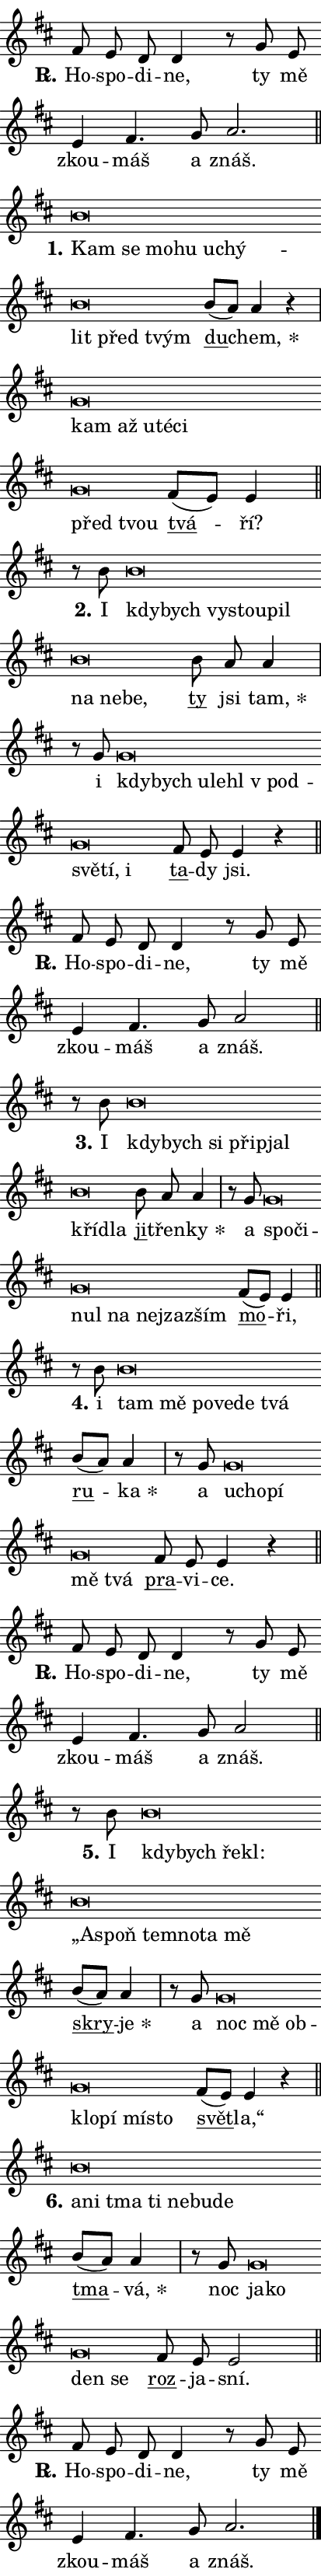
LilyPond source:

\version "2.22.1"
\header { tagline = "" }
\paper {
  indent = 0\cm
  top-margin = 0\cm
  right-margin = 0\cm
  bottom-margin = 0\cm
  left-margin = 0\cm
  paper-width = 7\cm
  page-breaking = #ly:one-page-breaking
  system-system-spacing.basic-distance = #11
  score-system-spacing.basic-distance = #11
  ragged-last = ##f
}


%% Author: Thomas Morley
%% https://lists.gnu.org/archive/html/lilypond-user/2020-05/msg00002.html
#(define (line-position grob)
"Returns position of @var[grob} in current system:
   @code{'start}, if at first time-step
   @code{'end}, if at last time-step
   @code{'middle} otherwise
"
  (let* ((col (ly:item-get-column grob))
         (ln (ly:grob-object col 'left-neighbor))
         (rn (ly:grob-object col 'right-neighbor))
         (col-to-check-left (if (ly:grob? ln) ln col))
         (col-to-check-right (if (ly:grob? rn) rn col))
         (break-dir-left
           (and
             (ly:grob-property col-to-check-left 'non-musical #f)
             (ly:item-break-dir col-to-check-left)))
         (break-dir-right
           (and
             (ly:grob-property col-to-check-right 'non-musical #f)
             (ly:item-break-dir col-to-check-right))))
        (cond ((eqv? 1 break-dir-left) 'start)
              ((eqv? -1 break-dir-right) 'end)
              (else 'middle))))

#(define (tranparent-at-line-position vctor)
  (lambda (grob)
  "Relying on @code{line-position} select the relevant enry from @var{vctor}.
Used to determine transparency,"
    (case (line-position grob)
      ((end) (not (vector-ref vctor 0)))
      ((middle) (not (vector-ref vctor 1)))
      ((start) (not (vector-ref vctor 2))))))

noteHeadBreakVisibility =
#(define-music-function (break-visibility)(vector?)
"Makes @code{NoteHead}s transparent relying on @var{break-visibility}"
#{
  \override NoteHead.transparent =
    #(tranparent-at-line-position break-visibility)
#})

#(define delete-ledgers-for-transparent-note-heads
  (lambda (grob)
    "Reads whether a @code{NoteHead} is transparent.
If so this @code{NoteHead} is removed from @code{'note-heads} from
@var{grob}, which is supposed to be @code{LedgerLineSpanner}.
As a result ledgers are not printed for this @code{NoteHead}"
    (let* ((nhds-array (ly:grob-object grob 'note-heads))
           (nhds-list
             (if (ly:grob-array? nhds-array)
                 (ly:grob-array->list nhds-array)
                 '()))
           ;; Relies on the transparent-property being done before
           ;; Staff.LedgerLineSpanner.after-line-breaking is executed.
           ;; This is fragile ...
           (to-keep
             (remove
               (lambda (nhd)
                 (ly:grob-property nhd 'transparent #f))
               nhds-list)))
      ;; TODO find a better method to iterate over grob-arrays, similiar
      ;; to filter/remove etc for lists
      ;; For now rebuilt from scratch
      (set! (ly:grob-object grob 'note-heads)  '())
      (for-each
        (lambda (nhd)
          (ly:pointer-group-interface::add-grob grob 'note-heads nhd))
        to-keep))))

hideNotes = {
  \noteHeadBreakVisibility #begin-of-line-visible
}
unHideNotes = {
  \noteHeadBreakVisibility #all-visible
}

% work-around for resetting accidentals
% https://lilypond.org/doc/v2.23/Documentation/notation/displaying-rhythms#unmetered-music
cadenzaMeasure = {
  \cadenzaOff
  \partial 1024 s1024
  \cadenzaOn
}

#(define-markup-command (accent layout props text) (markup?)
  "Underline accented syllable"
  (interpret-markup layout props
    #{\markup \override #'(offset . 4.3) \underline { #text }#}))

responsum = \markup \concat {
  "R" \hspace #-1.05 \path #0.1 #'((moveto 0 0.07) (lineto 0.9 0.8)) \hspace #0.05 "."
}

\layout {
    \context {
        \Staff
        \remove "Time_signature_engraver"
        \override LedgerLineSpanner.after-line-breaking = #delete-ledgers-for-transparent-note-heads
    }
    \context {
        \Voice {
            \override NoteHead.output-attributes = #'((class . "notehead"))
            \override Hairpin.height = #0.55
        }
    }
    \context {
        \Lyrics {
            \override StanzaNumber.output-attributes = #'((class . "stanzanumber"))
            \override LyricSpace.minimum-distance = #0.9
            \override LyricText.font-name = #"TeX Gyre Schola"
            \override LyricText.font-size = 1
            \override StanzaNumber.font-name = #"TeX Gyre Schola Bold"
            \override StanzaNumber.font-size = 1
        }
    }
}

% magnetic-lyrics.ily
%
%   written by
%     Jean Abou Samra <jean@abou-samra.fr>
%     Werner Lemberg <wl@gnu.org>
%
%   adapted by
%     Jiri Hon <jiri.hon@gmail.com>
%
% Version 2022-Apr-15

% https://www.mail-archive.com/lilypond-user@gnu.org/msg149350.html

#(define (Left_hyphen_pointer_engraver context)
   "Collect syllable-hyphen-syllable occurrences in lyrics and store
them in properties.  This engraver only looks to the left.  For
example, if the lyrics input is @code{foo -- bar}, it does the
following.

@itemize @bullet
@item
Set the @code{text} property of the @code{LyricHyphen} grob between
@q{foo} and @q{bar} to @code{foo}.

@item
Set the @code{left-hyphen} property of the @code{LyricText} grob with
text @q{foo} to the @code{LyricHyphen} grob between @q{foo} and
@q{bar}.
@end itemize

Use this auxiliary engraver in combination with the
@code{lyric-@/text::@/apply-@/magnetic-@/offset!} hook."
   (let ((hyphen #f)
         (text #f))
     (make-engraver
      (acknowledgers
       ((lyric-syllable-interface engraver grob source-engraver)
        (set! text grob)))
      (end-acknowledgers
       ((lyric-hyphen-interface engraver grob source-engraver)
        ;(when (not (grob::has-interface grob 'lyric-space-interface))
          (set! hyphen grob)));)
      ((stop-translation-timestep engraver)
       (when (and text hyphen)
         (ly:grob-set-object! text 'left-hyphen hyphen))
       (set! text #f)
       (set! hyphen #f)))))

#(define (lyric-text::apply-magnetic-offset! grob)
   "If the space between two syllables is less than the value in
property @code{LyricText@/.details@/.squash-threshold}, move the right
syllable to the left so that it gets concatenated with the left
syllable.

Use this function as a hook for
@code{LyricText@/.after-@/line-@/breaking} if the
@code{Left_@/hyphen_@/pointer_@/engraver} is active."
   (let ((hyphen (ly:grob-object grob 'left-hyphen #f)))
     (when hyphen
       (let ((left-text (ly:spanner-bound hyphen LEFT)))
         (when (grob::has-interface left-text 'lyric-syllable-interface)
           (let* ((common (ly:grob-common-refpoint grob left-text X))
                  (this-x-ext (ly:grob-extent grob common X))
                  (left-x-ext
                   (begin
                     ;; Trigger magnetism for left-text.
                     (ly:grob-property left-text 'after-line-breaking)
                     (ly:grob-extent left-text common X)))
                  ;; `delta` is the gap width between two syllables.
                  (delta (- (interval-start this-x-ext)
                            (interval-end left-x-ext)))
                  (details (ly:grob-property grob 'details))
                  (threshold (assoc-get 'squash-threshold details 0.2)))
             (when (< delta threshold)
               (let* (;; We have to manipulate the input text so that
                      ;; ligatures crossing syllable boundaries are not
                      ;; disabled.  For languages based on the Latin
                      ;; script this is essentially a beautification.
                      ;; However, for non-Western scripts it can be a
                      ;; necessity.
                      (lt (ly:grob-property left-text 'text))
                      (rt (ly:grob-property grob 'text))
                      (is-space (grob::has-interface hyphen 'lyric-space-interface))
                      (space (if is-space " " ""))
                      (space-markup (grob-interpret-markup grob " "))
                      (space-size (interval-length (ly:stencil-extent space-markup X)))
                      (extra-delta (if is-space space-size 0))
                      ;; Append new syllable.
                      (ltrt-space (if (and (string? lt) (string? rt))
                                (string-append lt space rt)
                                (make-concat-markup (list lt space rt))))
                      ;; Right-align `ltrt` to the right side.
                      (ltrt-space-markup (grob-interpret-markup
                               grob
                               (make-translate-markup
                                (cons (interval-length this-x-ext) 0)
                                (make-right-align-markup ltrt-space)))))
                 (begin
                   ;; Don't print `left-text`.
                   (ly:grob-set-property! left-text 'stencil #f)
                   ;; Set text and stencil (which holds all collected
                   ;; syllables so far) and shift it to the left.
                   (ly:grob-set-property! grob 'text ltrt-space)
                   (ly:grob-set-property! grob 'stencil ltrt-space-markup)
                   (ly:grob-translate-axis! grob (- (- delta extra-delta)) X))))))))))


#(define (lyric-hyphen::displace-bounds-first grob)
   ;; Make very sure this callback isn't triggered too early.
   (let ((left (ly:spanner-bound grob LEFT))
         (right (ly:spanner-bound grob RIGHT)))
     (ly:grob-property left 'after-line-breaking)
     (ly:grob-property right 'after-line-breaking)
     (ly:lyric-hyphen::print grob)))

squashThreshold = #0.4

\layout {
  \context {
    \Lyrics
    \consists #Left_hyphen_pointer_engraver
    \override LyricText.after-line-breaking =
      #lyric-text::apply-magnetic-offset!
    \override LyricHyphen.stencil = #lyric-hyphen::displace-bounds-first
    \override LyricText.details.squash-threshold = \squashThreshold
    \override LyricHyphen.minimum-distance = 0
    \override LyricHyphen.minimum-length = \squashThreshold
  }
}

squash = \override LyricText.details.squash-threshold = 9999
unSquash = \override LyricText.details.squash-threshold = \squashThreshold

left = \override LyricText.self-alignment-X = #LEFT
unLeft = \revert LyricText.self-alignment-X

starOffset = #(lambda (grob) 
                (let ((x_offset (ly:self-alignment-interface::aligned-on-x-parent grob)))
                  (if (= x_offset 0) 0 (+ x_offset 1.2))))

star = #(define-music-function (syllable)(string?)
"Append star separator at the end of a syllable"
#{
  \once \override LyricText.X-offset = #starOffset
  \lyricmode { \markup {
    #syllable
    \override #'((font-name . "TeX Gyre Schola Bold")) \hspace #0.2 \lower #0.65 \larger "*"
  } }
#})

starAccent = #(define-music-function (syllable)(string?)
"Append star separator at the end of a syllable and make accent"
#{
  \once \override LyricText.X-offset = #starOffset
  \lyricmode { \markup {
    \accent #syllable
    \override #'((font-name . "TeX Gyre Schola Bold")) \hspace #0.2 \lower #0.65 \larger "*"
  } }
#})

breath = #(define-music-function (syllable)(string?)
"Append breathing indicator at the end of a syllable"
#{
  \lyricmode { \markup { #syllable "+" } }
#})

optionalBreath = #(define-music-function (syllable)(string?)
"Append optional breathing indicator at the end of a syllable"
#{
  \lyricmode { \markup { #syllable "(+)" } }
#})


\score {
    <<
        \new Voice = "melody" { \cadenzaOn \key d \major \relative { fis'8 e d d4 r8 \bar "" g e \bar "" e4 fis4. g8 a2. \cadenzaMeasure \bar "||" \break }
\relative { b'\breve*1/16 \hideNotes \breve*1/16 \bar "" \breve*1/16 \bar "" \breve*1/16 \bar "" \breve*1/16 \bar "" \breve*1/16 \bar "" \breve*1/16 \bar "" \breve*1/16 \breve*1/16 \bar "" \unHideNotes \bar "" b8[( a)] a4 r \cadenzaMeasure \bar "|" g\breve*1/16 \hideNotes \breve*1/16 \bar "" \breve*1/16 \bar "" \breve*1/16 \bar "" \breve*1/16 \bar "" \breve*1/16 \breve*1/16 \bar "" \unHideNotes \bar "" fis8[( e)] e4 \cadenzaMeasure \bar "||" \break }
\relative { r8 b'8 b\breve*1/16 \hideNotes \breve*1/16 \bar "" \breve*1/16 \bar "" \breve*1/16 \bar "" \breve*1/16 \bar "" \breve*1/16 \bar "" \breve*1/16 \breve*1/16 \bar "" \unHideNotes \bar "" b8 a a4 \cadenzaMeasure \bar "|" r8 g8 g\breve*1/16 \hideNotes \breve*1/16 \bar "" \breve*1/16 \bar "" \breve*1/16 \bar "" \breve*1/16 \bar "" \breve*1/16 \bar "" \breve*1/16 \breve*1/16 \bar "" \unHideNotes \bar "" fis8 e e4 r \cadenzaMeasure \bar "||" \break }
\relative { fis'8 e d d4 r8 \bar "" g e \bar "" e4 fis4. g8 a2 \cadenzaMeasure \bar "||" \break }
\relative { r8 b'8 b\breve*1/16 \hideNotes \breve*1/16 \bar "" \breve*1/16 \bar "" \breve*1/16 \bar "" \breve*1/16 \bar "" \breve*1/16 \breve*1/16 \bar "" \unHideNotes \bar "" b8 a a4 \cadenzaMeasure \bar "|" r8 g8 g\breve*1/16 \hideNotes \breve*1/16 \bar "" \breve*1/16 \bar "" \breve*1/16 \bar "" \breve*1/16 \breve*1/16 \bar "" \unHideNotes \bar "" fis8[( e)] e4 \cadenzaMeasure \bar "||" \break }
\relative { r8 b'8 b\breve*1/16 \hideNotes \breve*1/16 \bar "" \breve*1/16 \bar "" \breve*1/16 \bar "" \breve*1/16 \breve*1/16 \bar "" \unHideNotes \bar "" b8[( a)] a4 \cadenzaMeasure \bar "|" r8 g8 g\breve*1/16 \hideNotes \breve*1/16 \bar "" \breve*1/16 \bar "" \breve*1/16 \breve*1/16 \bar "" \unHideNotes \bar "" fis8 e e4 r \cadenzaMeasure \bar "||" \break }
\relative { fis'8 e d d4 r8 \bar "" g e \bar "" e4 fis4. g8 a2 \cadenzaMeasure \bar "||" \break }
\relative { r8 b'8 b\breve*1/16 \hideNotes \breve*1/16 \bar "" \breve*1/16 \bar "" \breve*1/16 \bar "" \breve*1/16 \bar "" \breve*1/16 \bar "" \breve*1/16 \bar "" \breve*1/16 \bar "" \breve*1/16 \breve*1/16 \bar "" \unHideNotes \bar "" b8[( a)] a4 \cadenzaMeasure \bar "|" r8 g8 g\breve*1/16 \hideNotes \breve*1/16 \bar "" \breve*1/16 \bar "" \breve*1/16 \bar "" \breve*1/16 \bar "" \breve*1/16 \breve*1/16 \bar "" \unHideNotes \bar "" fis8[( e)] e4 r \cadenzaMeasure \bar "||" \break }
\relative { b'\breve*1/16 \hideNotes \breve*1/16 \bar "" \breve*1/16 \bar "" \breve*1/16 \bar "" \breve*1/16 \bar "" \breve*1/16 \breve*1/16 \bar "" \unHideNotes \bar "" b8[( a)] a4 \cadenzaMeasure \bar "|" r8 g8 g\breve*1/16 \hideNotes \breve*1/16 \bar "" \breve*1/16 \breve*1/16 \bar "" \unHideNotes \bar "" fis8 e e2 \cadenzaMeasure \bar "||" \break }
\relative { fis'8 e d d4 r8 \bar "" g e \bar "" e4 fis4. g8 a2. \cadenzaMeasure \bar "||" \break } \bar "|." }
        \new Lyrics \lyricsto "melody" { \lyricmode { \set stanza = \responsum
Ho -- spo -- di -- ne, ty mě zkou -- máš a znáš.
\set stanza = "1."
\left Kam \squash se mo -- hu u -- chý -- lit před tvým \unLeft \unSquash \markup \accent du -- \star chem, \left kam \squash až u -- té -- ci před tvou \unLeft \unSquash \markup \accent tvá -- ří?
\set stanza = "2."
I \left kdy -- \squash bych vy -- stou -- pil na ne -- be, \unLeft \unSquash \markup \accent ty jsi \star tam, i \left kdy -- \squash bych u -- lehl "v pod" -- svě -- tí, i \unLeft \unSquash \markup \accent ta -- dy jsi.
\set stanza = \responsum
Ho -- spo -- di -- ne, ty mě zkou -- máš a znáš.
\set stanza = "3."
I \left kdy -- \squash bych si při -- pjal kří -- dla \unLeft \unSquash \markup \accent ji -- třen -- \star ky a \left spo -- \squash či -- nul na nej -- zazším \unLeft \unSquash \markup \accent mo -- ři,
\set stanza = "4."
i \left tam \squash mě po -- ve -- de tvá \unLeft \unSquash \markup \accent ru -- \star ka a \left u -- \squash cho -- pí mě tvá \unLeft \unSquash \markup \accent pra -- vi -- ce.
\set stanza = \responsum
Ho -- spo -- di -- ne, ty mě zkou -- máš a znáš.
\set stanza = "5."
I \left kdy -- \squash bych ře -- kl: „As -- poň tem -- no -- ta mě \unLeft \unSquash \markup \accent skry -- \star je a \left noc \squash mě ob -- klo -- pí mí -- sto \unLeft \unSquash \markup \accent svět -- la,“
\set stanza = "6."
\left a -- \squash ni tma ti ne -- bu -- de \unLeft \unSquash \markup \accent tma -- \star vá, noc \left ja -- \squash ko den se \unLeft \unSquash \markup \accent roz -- ja -- sní.
\set stanza = \responsum
Ho -- spo -- di -- ne, ty mě zkou -- máš a znáš. } }
    >>
    \layout {}
}
